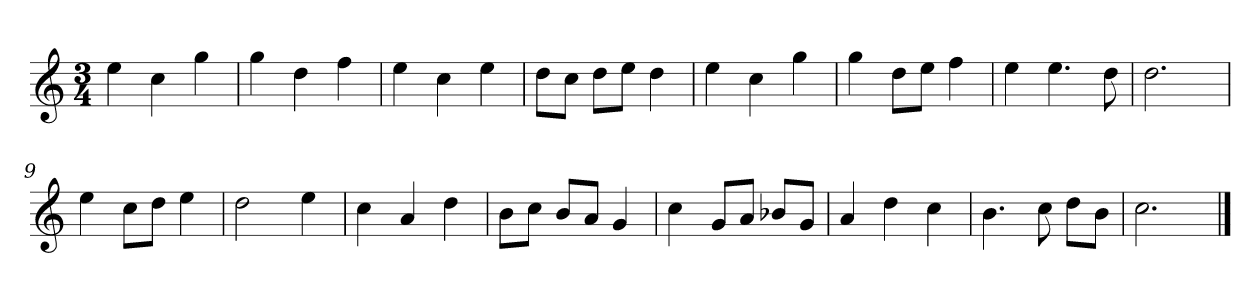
**kern
*part1
*staff1
*k[]
*M3/4
*MM120
=1
4ee
4cc
4gg
=2
4gg
4dd
4ff
=3
4ee
4cc
4ee
=4
8ddL
8ccJ
8ddL
8eeJ
4dd
=5
4ee
4cc
4gg
=6
4gg
8ddL
8eeJ
4ff
=7
4ee
4.ee
8dd
=8
2.dd
=9
4ee
8ccL
8ddJ
4ee
=10
2dd
4ee
=11
4cc
4a
4dd
=12
8bL
8ccJ
8bL
8aJ
4g
=13
4cc
8gL
8aJ
8b-XL
8gJ
=14
4a
4dd
4cc
=15
4.b
8cc
8ddL
8bJ
=16
2.cc
==
*-
